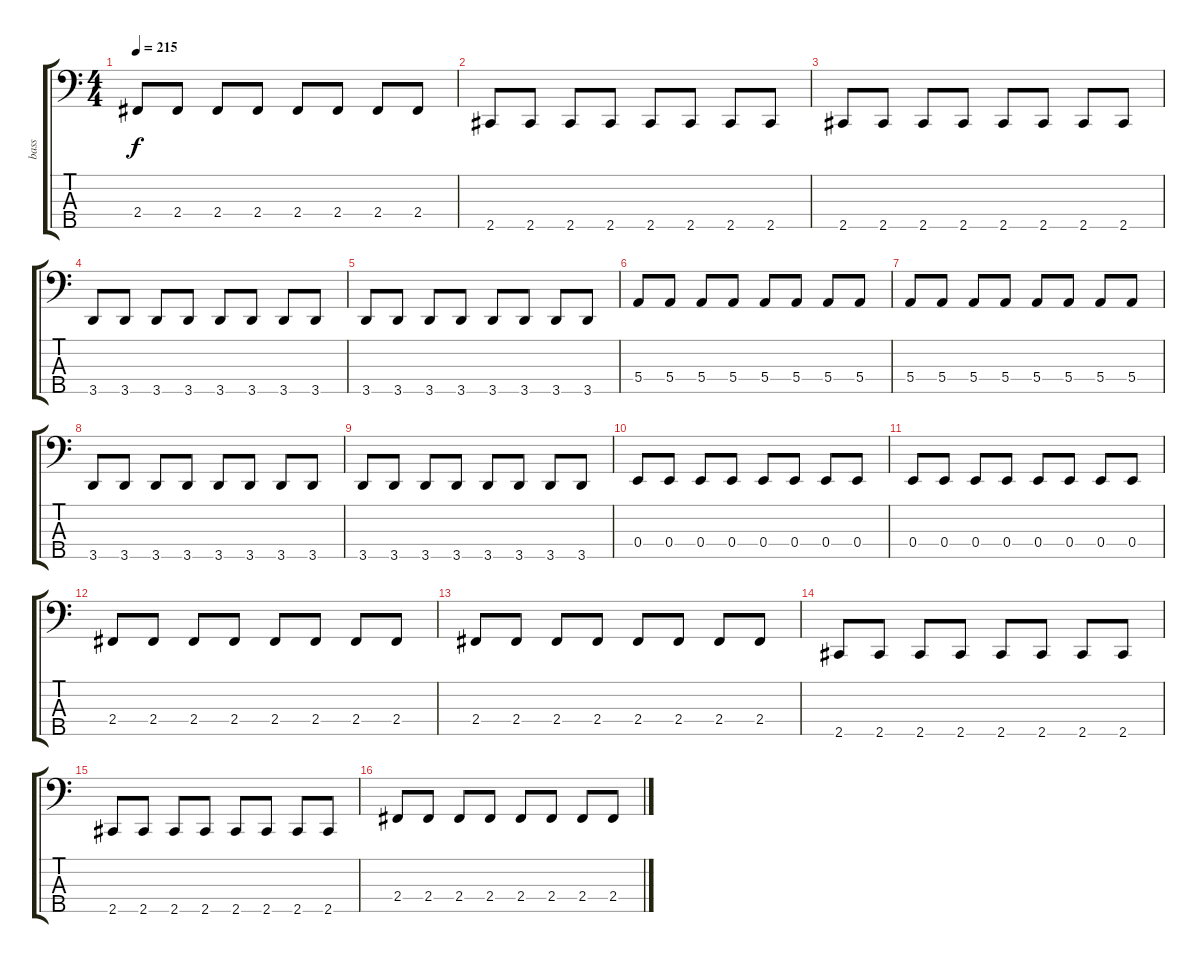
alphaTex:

\track ("bass" "bass") {instrument electricbassfinger}
\staff {score tabs}
\tuning (G2 D2 A1 E1 B0) {hide}
\ts (4 4)
\tempo 215
\clef f4
\ks c
2.4.8{dy f} 2.4.8 2.4.8 2.4.8 2.4.8 2.4.8 2.4.8 2.4.8 |
2.5.8 2.5.8 2.5.8 2.5.8 2.5.8 2.5.8 2.5.8 2.5.8 |
2.5.8 2.5.8 2.5.8 2.5.8 2.5.8 2.5.8 2.5.8 2.5.8 |
3.5.8 3.5.8 3.5.8 3.5.8 3.5.8 3.5.8 3.5.8 3.5.8 |
3.5.8 3.5.8 3.5.8 3.5.8 3.5.8 3.5.8 3.5.8 3.5.8 |
5.4.8 5.4.8 5.4.8 5.4.8 5.4.8 5.4.8 5.4.8 5.4.8 |
5.4.8 5.4.8 5.4.8 5.4.8 5.4.8 5.4.8 5.4.8 5.4.8 |
3.5.8 3.5.8 3.5.8 3.5.8 3.5.8 3.5.8 3.5.8 3.5.8 |
3.5.8 3.5.8 3.5.8 3.5.8 3.5.8 3.5.8 3.5.8 3.5.8 |
0.4.8 0.4.8 0.4.8 0.4.8 0.4.8 0.4.8 0.4.8 0.4.8 |
0.4.8 0.4.8 0.4.8 0.4.8 0.4.8 0.4.8 0.4.8 0.4.8 |
2.4.8 2.4.8 2.4.8 2.4.8 2.4.8 2.4.8 2.4.8 2.4.8 |
2.4.8 2.4.8 2.4.8 2.4.8 2.4.8 2.4.8 2.4.8 2.4.8 |
2.5.8 2.5.8 2.5.8 2.5.8 2.5.8 2.5.8 2.5.8 2.5.8 |
2.5.8 2.5.8 2.5.8 2.5.8 2.5.8 2.5.8 2.5.8 2.5.8 |
2.4.8 2.4.8 2.4.8 2.4.8 2.4.8 2.4.8 2.4.8 2.4.8
